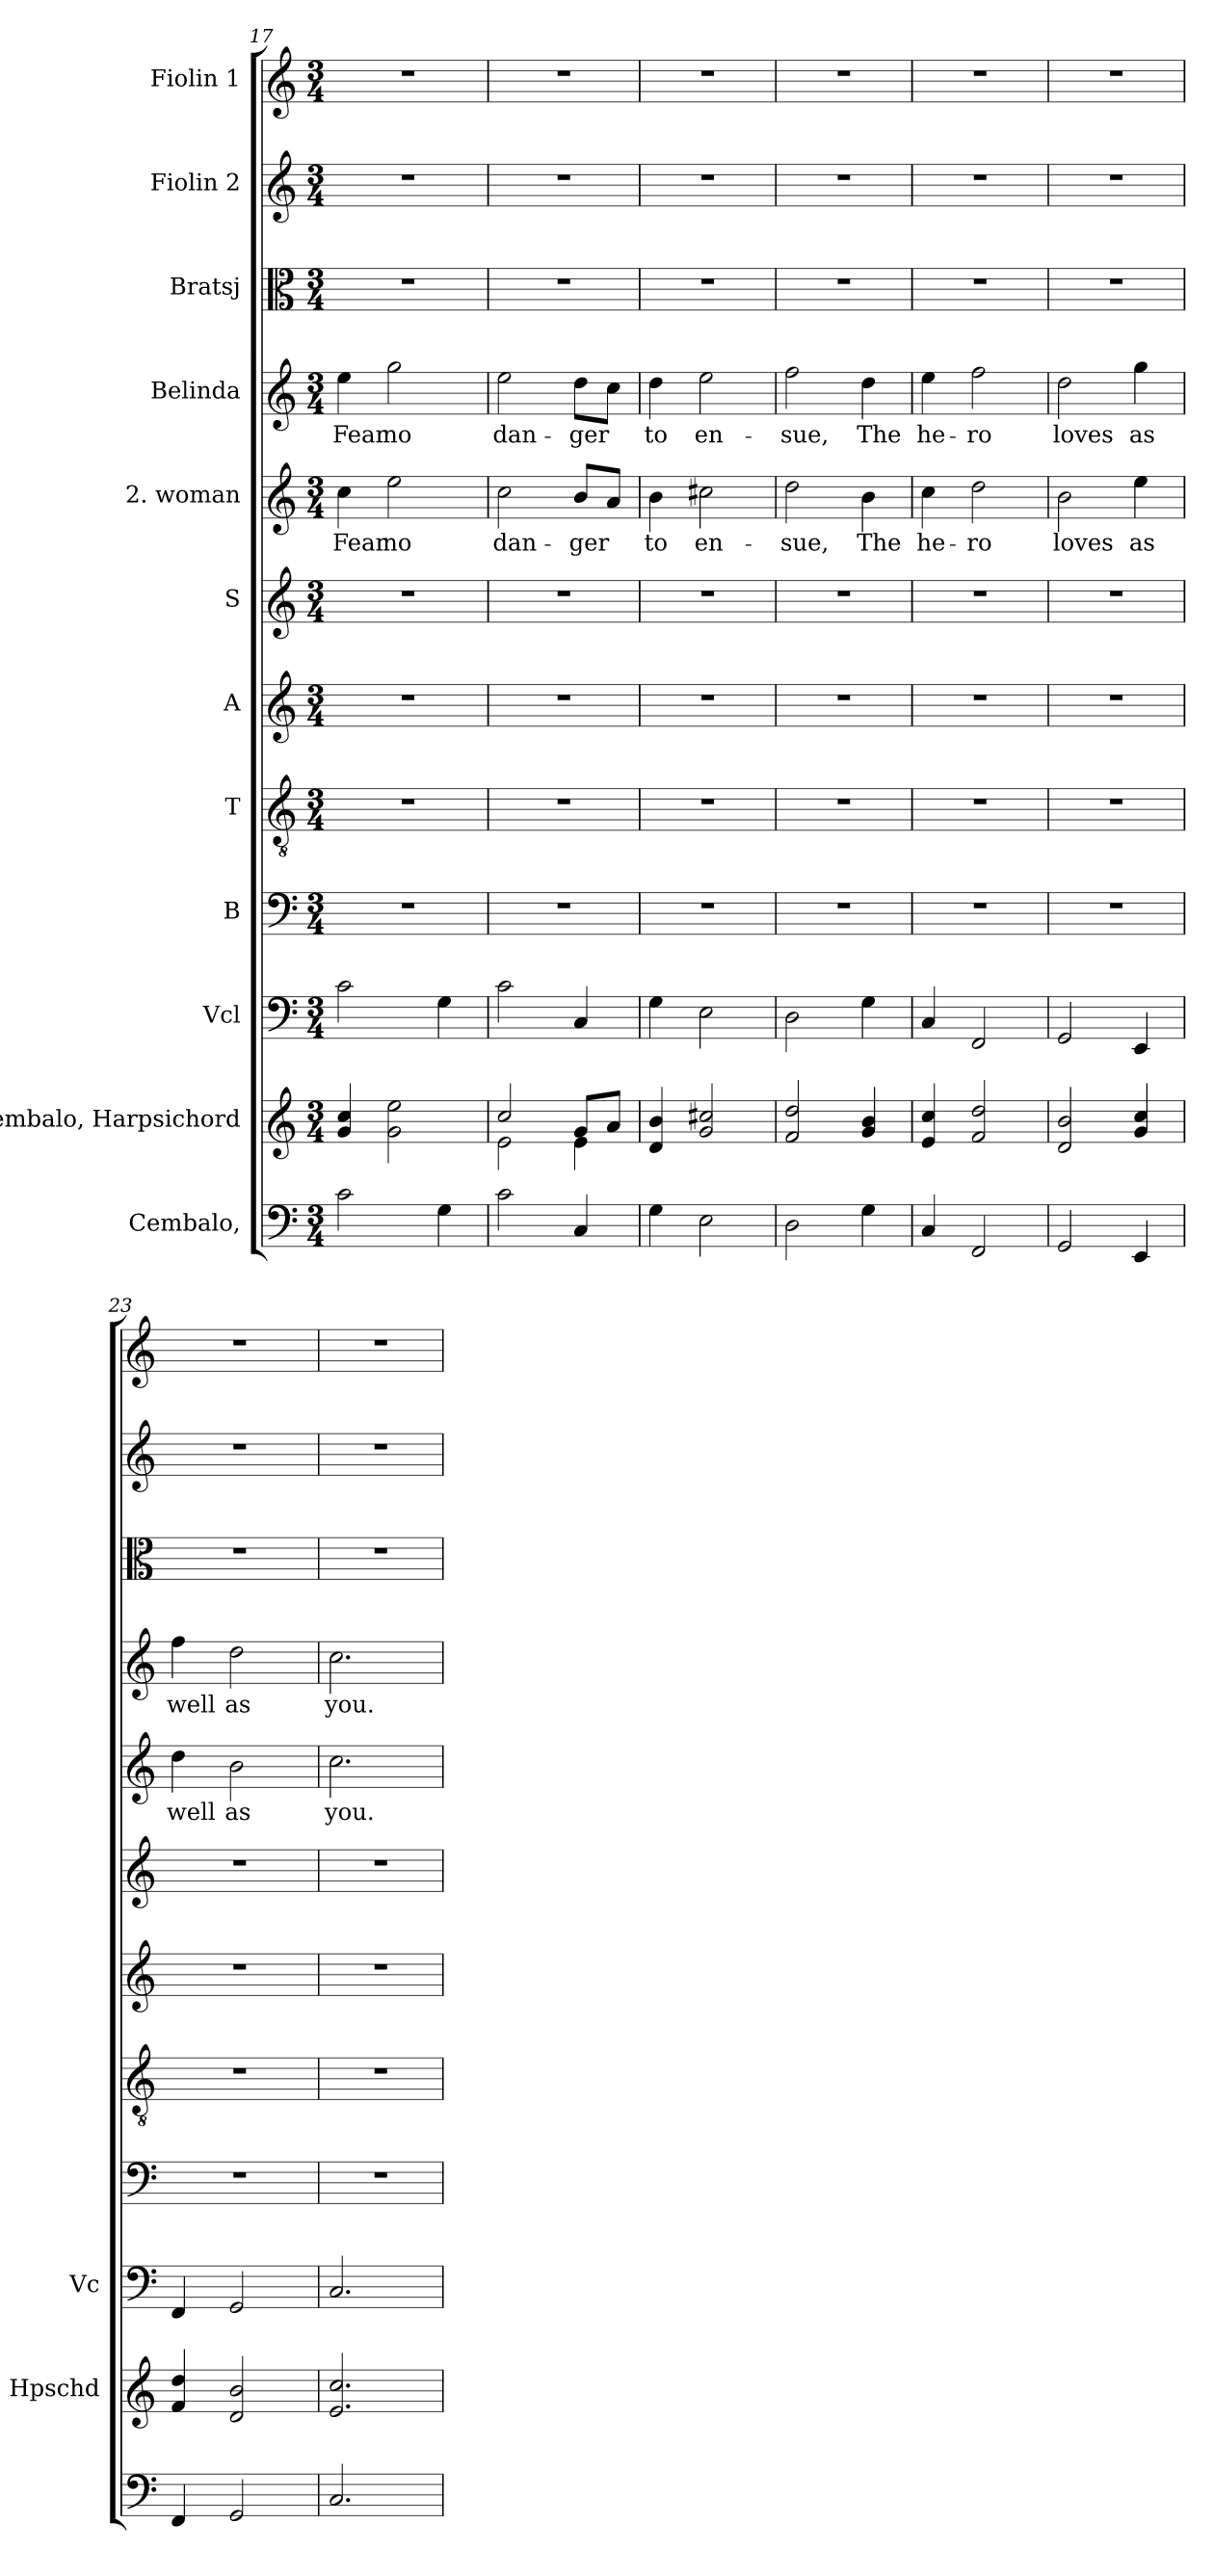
**kern	**kern	**kern	**kern	**kern	**kern	**kern	**kern	**text	**kern	**text	**kern	**kern	**kern
*part12	*part11	*part10	*part9	*part8	*part7	*part6	*part5	*part5	*part4	*part4	*part3	*part2	*part1
*staff12	*staff11	*staff10	*staff9	*staff8	*staff7	*staff6	*staff5	*staff5	*staff4	*staff4	*staff3	*staff2	*staff1
*I"Cembalo,	*I"Cembalo, Harpsichord	*I"Vcl	*I"B	*I"T	*I"A	*I"S	*I"2. woman	*	*I"Belinda	*	*I"Bratsj	*I"Fiolin 2	*I"Fiolin 1
*	*I'Hpschd	*I'Vc	*	*	*	*	*	*	*	*	*	*	*
*clefF4	*clefG2	*clefF4	*clefF4	*clefGv2	*clefG2	*clefG2	*clefG2	*	*clefG2	*	*clefC3	*clefG2	*clefG2
*k[]	*k[]	*k[]	*k[]	*k[]	*k[]	*k[]	*k[]	*	*k[]	*	*k[]	*k[]	*k[]
*M3/4	*M3/4	*M3/4	*M3/4	*M3/4	*M3/4	*M3/4	*M3/4	*	*M3/4	*	*M3/4	*M3/4	*M3/4
=17	=17	=17	=17	=17	=17	=17	=17	=17	=17	=17	=17	=17	=17
!	!	!	!	!	!	!	!	!LO:LY:b	!	!LO:LY:b	!	!	!
2c\	4g/ 4cc/	2c\	2.r	2.r	2.r	2.r	4cc\	Fear	4ee\	Fear	2.r	2.r	2.r
!	!	!	!	!	!	!	!	!LO:LY:b	!	!LO:LY:b	!	!	!
.	2g\ 2ee\	.	.	.	.	.	2ee\	no	2gg\	no	.	.	.
4G\	.	4G\	.	.	.	.	.	.	.	.	.	.	.
=18	=18	=18	=18	=18	=18	=18	=18	=18	=18	=18	=18	=18	=18
*	*^	*	*	*	*	*	*	*	*	*	*	*	*
!	!	!	!	!	!	!	!	!	!LO:LY:b	!	!LO:LY:b	!	!	!
2c\	2cc/	2e\	2c\	2.r	2.r	2.r	2.r	2cc\	dan-	2ee\	dan-	2.r	2.r	2.r
!	!	!	!	!	!	!	!	!	!LO:LY:b	!	!LO:LY:b	!	!	!
4C/	8g/L	4e\	4C/	.	.	.	.	8b/L	-ger	8dd\L	-ger	.	.	.
.	8a/J	.	.	.	.	.	.	8a/J	.	8cc\J	.	.	.	.
*	*v	*v	*	*	*	*	*	*	*	*	*	*	*	*
=19	=19	=19	=19	=19	=19	=19	=19	=19	=19	=19	=19	=19	=19
!	!	!	!	!	!	!	!	!LO:LY:b	!	!LO:LY:b	!	!	!
4G\	4d/ 4b/	4G\	2.r	2.r	2.r	2.r	4b\	to	4dd\	to	2.r	2.r	2.r
!	!	!	!	!	!	!	!	!LO:LY:b	!	!LO:LY:b	!	!	!
2E\	2g/ 2cc#X/	2E\	.	.	.	.	2cc#X\	en-	2ee\	en-	.	.	.
!!LO:PB:g=z
=20	=20	=20	=20	=20	=20	=20	=20	=20	=20	=20	=20	=20	=20
!	!	!	!	!	!	!	!	!LO:LY:b	!	!LO:LY:b	!	!	!
2D\	2f/ 2dd/	2D\	2.r	2.r	2.r	2.r	2dd\	-sue,	2ff\	-sue,	2.r	2.r	2.r
!	!	!	!	!	!	!	!	!LO:LY:b	!	!LO:LY:b	!	!	!
4G\	4g/ 4b/	4G\	.	.	.	.	4b\	The	4dd\	The	.	.	.
=21	=21	=21	=21	=21	=21	=21	=21	=21	=21	=21	=21	=21	=21
!	!	!	!	!	!	!	!	!LO:LY:b	!	!LO:LY:b	!	!	!
4C/	4e/ 4cc/	4C/	2.r	2.r	2.r	2.r	4cc\	he-	4ee\	he-	2.r	2.r	2.r
!	!	!	!	!	!	!	!	!LO:LY:b	!	!LO:LY:b	!	!	!
2FF/	2f/ 2dd/	2FF/	.	.	.	.	2dd\	-ro	2ff\	-ro	.	.	.
=22	=22	=22	=22	=22	=22	=22	=22	=22	=22	=22	=22	=22	=22
!	!	!	!	!	!	!	!	!LO:LY:b	!	!LO:LY:b	!	!	!
2GG/	2d/ 2b/	2GG/	2.r	2.r	2.r	2.r	2b\	loves	2dd\	loves	2.r	2.r	2.r
!	!	!	!	!	!	!	!	!LO:LY:b	!	!LO:LY:b	!	!	!
4EE/	4g/ 4cc/	4EE/	.	.	.	.	4ee\	as	4gg\	as	.	.	.
=23	=23	=23	=23	=23	=23	=23	=23	=23	=23	=23	=23	=23	=23
!	!	!	!	!	!	!	!	!LO:LY:b	!	!LO:LY:b	!	!	!
4FF/	4f/ 4dd/	4FF/	2.r	2.r	2.r	2.r	4dd\	well	4ff\	well	2.r	2.r	2.r
!	!	!	!	!	!	!	!	!LO:LY:b	!	!LO:LY:b	!	!	!
2GG/	2d/ 2b/	2GG/	.	.	.	.	2b\	as	2dd\	as	.	.	.
=24	=24	=24	=24	=24	=24	=24	=24	=24	=24	=24	=24	=24	=24
!	!	!	!	!	!	!	!	!LO:LY:b	!	!LO:LY:b	!	!	!
2.C/	2.e/ 2.cc/	2.C/	2.r	2.r	2.r	2.r	2.cc\	you.	2.cc\	you.	2.r	2.r	2.r
=	=	=	=	=	=	=	=	=	=	=	=	=	=
*-	*-	*-	*-	*-	*-	*-	*-	*-	*-	*-	*-	*-	*-
